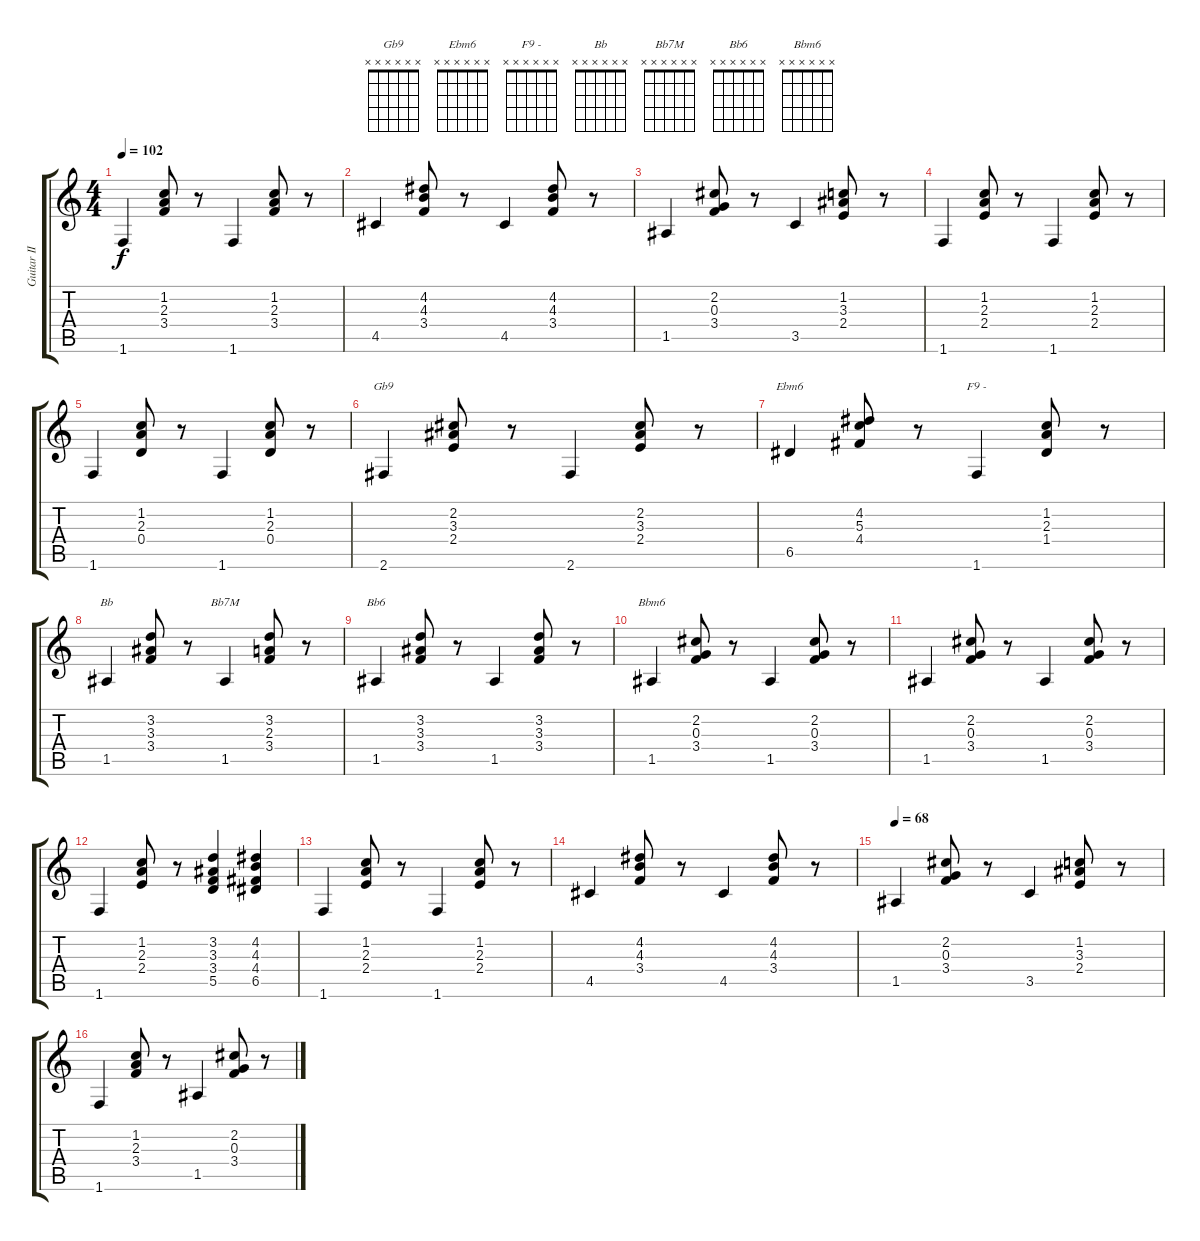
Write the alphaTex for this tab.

\track ("Guitar II" "Guitar II") {instrument acousticguitarsteel}
\staff {score tabs}
\tuning (E4 B3 G3 D3 A2 E2) {hide}
\chord ("Gb9" x x x x x x) {firstfret 0}
\chord ("Ebm6" x x x x x x) {firstfret 0}
\chord ("F9 -" x x x x x x) {firstfret 0}
\chord ("Bb" x x x x x x) {firstfret 0}
\chord ("Bb7M" x x x x x x) {firstfret 0}
\chord ("Bb6" x x x x x x) {firstfret 0}
\chord ("Bbm6" x x x x x x) {firstfret 0}
\ts (4 4)
\tempo 102
\clef g2
\ks c
1.6.4{dy f} (1.2 2.3 3.4).8 r.8 1.6.4 (1.2 2.3 3.4).8 r.8 |
4.5.4 (4.2 4.3 3.4).8 r.8 4.5.4 (4.2 4.3 3.4).8 r.8 |
1.5.4 (2.2 0.3 3.4).8 r.8 3.5.4 (1.2 3.3 2.4).8 r.8 |
1.6.4 (1.2 2.3 2.4).8 r.8 1.6.4 (1.2 2.3 2.4).8 r.8 |
1.6.4 (1.2 2.3 0.4).8 r.8 1.6.4 (1.2 2.3 0.4).8 r.8 |
2.6.4{ch "Gb9"} (2.2 3.3 2.4).8 r.8 2.6.4 (2.2 3.3 2.4).8 r.8 |
6.5.4{ch "Ebm6"} (4.2 5.3 4.4).8 r.8 1.6.4{ch "F9 -"} (1.2 2.3 1.4).8 r.8 |
1.5.4{ch "Bb"} (3.2 3.3 3.4).8 r.8 1.5.4{ch "Bb7M"} (3.2 2.3 3.4).8 r.8 |
1.5.4{ch "Bb6"} (3.2 3.3 3.4).8 r.8 1.5.4 (3.2 3.3 3.4).8 r.8 |
1.5.4{ch "Bbm6"} (2.2 0.3 3.4).8 r.8 1.5.4 (2.2 0.3 3.4).8 r.8 |
1.5.4 (2.2 0.3 3.4).8 r.8 1.5.4 (2.2 0.3 3.4).8 r.8 |
1.6.4 (1.2 2.3 2.4).8 r.8 (3.2 3.3 3.4 5.5).4 (4.2 4.3 4.4 6.5).4 |
1.6.4 (1.2 2.3 2.4).8 r.8 1.6.4 (1.2 2.3 2.4).8 r.8 |
4.5.4 (4.2 4.3 3.4).8 r.8 4.5.4 (4.2 4.3 3.4).8 r.8 |
\tempo 68
1.5.4 (2.2 0.3 3.4).8 r.8 3.5.4 (1.2 3.3 2.4).8 r.8 |
1.6.4 (1.2 2.3 3.4).8 r.8 1.5.4 (2.2 0.3 3.4).8 r.8
